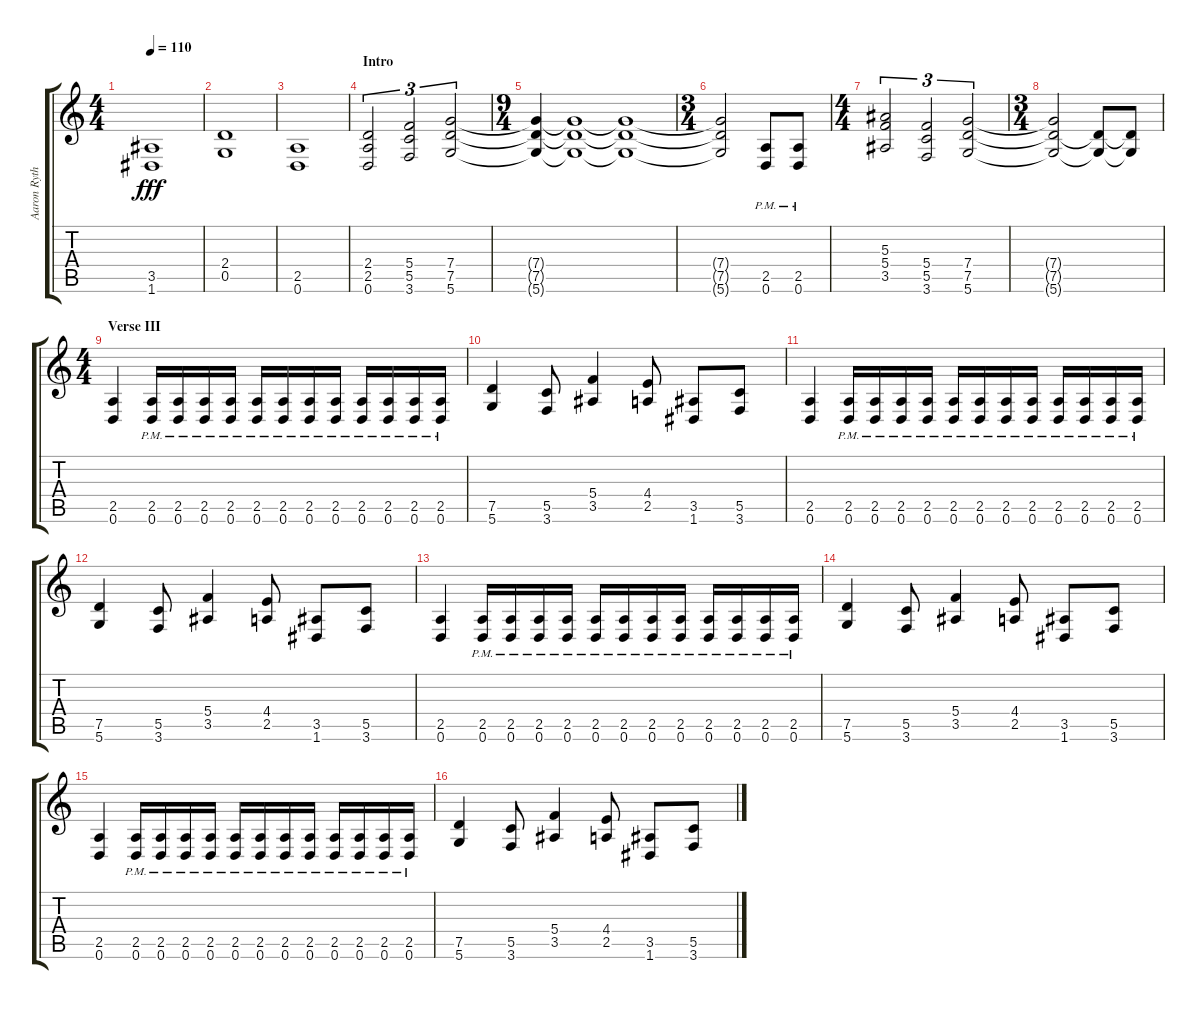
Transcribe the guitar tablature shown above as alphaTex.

\track ("Aaron Rythm" "Aaron Ryth") {instrument overdrivenguitar}
\staff {score tabs}
\tuning (D4 A3 F3 C3 G2 D2) {hide}
\ts (4 4)
\tempo 110
\clef g2
\ks c
(3.5 1.6).1{dy fff} |
(2.4 0.5).1 |
(2.5 0.6).1 |
\section ("" "Intro")
(2.4 2.5 0.6).2{tu (3 2)} (5.4 5.5 3.6).2{tu (3 2)} (7.4 7.5 5.6).2{tu (3 2)} |
\ts (9 4)
(7.4{t} 7.5{t} 5.6{t}).4 (7.4{t} 7.5{t} 5.6{t}).1 (7.4{t} 7.5{t} 5.6{t}).1 |
\ts (3 4)
(7.4{t} 7.5{t} 5.6{t}).2 (2.5{pm} 0.6{pm}).8 (2.5{pm} 0.6{pm}).8 |
\ts (4 4)
(5.3 5.4 3.5).2{tu (3 2)} (5.4 5.5 3.6).2{tu (3 2)} (7.4 7.5 5.6).2{tu (3 2)} |
\ts (3 4)
(7.4{t} 7.5{t} 5.6{t}).2 (7.5{t} 5.6{t}).8 (7.5{t} 5.6{t}).8 |
\ts (4 4)
\section ("" "Verse III")
(2.5 0.6).4 (2.5{pm} 0.6{pm}).16 (2.5{pm} 0.6{pm}).16 (2.5{pm} 0.6{pm}).16 (2.5{pm} 0.6{pm}).16 (2.5{pm} 0.6{pm}).16 (2.5{pm} 0.6{pm}).16 (2.5{pm} 0.6{pm}).16 (2.5{pm} 0.6{pm}).16 (2.5{pm} 0.6{pm}).16 (2.5{pm} 0.6{pm}).16 (2.5{pm} 0.6{pm}).16 (2.5{pm} 0.6{pm}).16 |
(7.5 5.6).4 (5.5 3.6).8 (5.4 3.5).4 (4.4 2.5).8 (3.5 1.6).8 (5.5 3.6).8 |
(2.5 0.6).4 (2.5{pm} 0.6{pm}).16 (2.5{pm} 0.6{pm}).16 (2.5{pm} 0.6{pm}).16 (2.5{pm} 0.6{pm}).16 (2.5{pm} 0.6{pm}).16 (2.5{pm} 0.6{pm}).16 (2.5{pm} 0.6{pm}).16 (2.5{pm} 0.6{pm}).16 (2.5{pm} 0.6{pm}).16 (2.5{pm} 0.6{pm}).16 (2.5{pm} 0.6{pm}).16 (2.5{pm} 0.6{pm}).16 |
(7.5 5.6).4 (5.5 3.6).8 (5.4 3.5).4 (4.4 2.5).8 (3.5 1.6).8 (5.5 3.6).8 |
(2.5 0.6).4 (2.5{pm} 0.6{pm}).16 (2.5{pm} 0.6{pm}).16 (2.5{pm} 0.6{pm}).16 (2.5{pm} 0.6{pm}).16 (2.5{pm} 0.6{pm}).16 (2.5{pm} 0.6{pm}).16 (2.5{pm} 0.6{pm}).16 (2.5{pm} 0.6{pm}).16 (2.5{pm} 0.6{pm}).16 (2.5{pm} 0.6{pm}).16 (2.5{pm} 0.6{pm}).16 (2.5{pm} 0.6{pm}).16 |
(7.5 5.6).4 (5.5 3.6).8 (5.4 3.5).4 (4.4 2.5).8 (3.5 1.6).8 (5.5 3.6).8 |
(2.5 0.6).4 (2.5{pm} 0.6{pm}).16 (2.5{pm} 0.6{pm}).16 (2.5{pm} 0.6{pm}).16 (2.5{pm} 0.6{pm}).16 (2.5{pm} 0.6{pm}).16 (2.5{pm} 0.6{pm}).16 (2.5{pm} 0.6{pm}).16 (2.5{pm} 0.6{pm}).16 (2.5{pm} 0.6{pm}).16 (2.5{pm} 0.6{pm}).16 (2.5{pm} 0.6{pm}).16 (2.5{pm} 0.6{pm}).16 |
(7.5 5.6).4 (5.5 3.6).8 (5.4 3.5).4 (4.4 2.5).8 (3.5 1.6).8 (5.5 3.6).8
